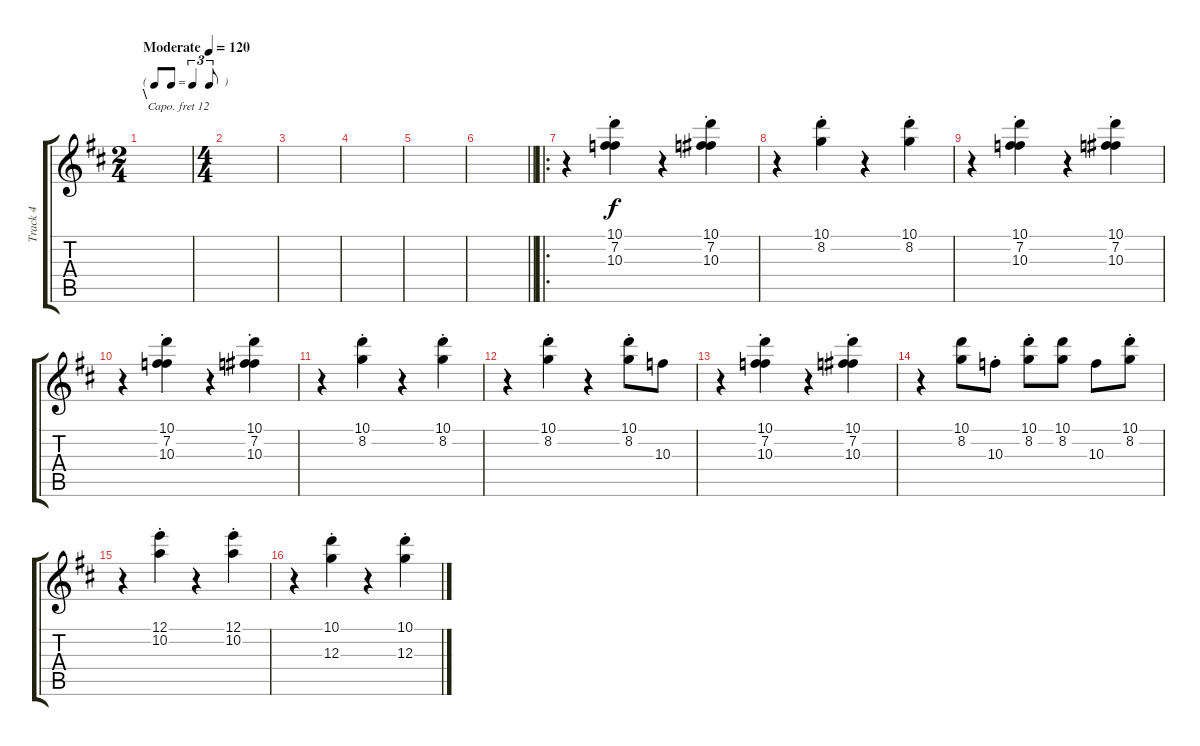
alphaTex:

\track ("Track 4" "Track 4") {instrument brightacousticpiano}
\staff {score tabs}
\capo 12
\tuning (E4 B3 G3 D3 A2 D2) {hide}
\ts (2 4)
\tf triplet8th
\section ("" "\\")
\tempo (120 "Moderate")
\clef g2
\ks d
|
\ts (4 4)
|
|
|
|
\barLineRight lightlight
|
\ro
r.4 (10.1{st} 7.2{st} 10.3{st}).4 r.4 (10.1{st} 7.2{st} 10.3{st}).4 |
r.4 (10.1{st} 8.2{st}).4 r.4 (10.1{st} 8.2{st}).4 |
r.4 (10.1{st} 7.2{st} 10.3{st}).4 r.4 (10.1{st} 7.2{st} 10.3{st}).4 |
r.4 (10.1{st} 7.2{st} 10.3{st}).4 r.4 (10.1{st} 7.2{st} 10.3{st}).4 |
r.4 (10.1{st} 8.2{st}).4 r.4 (10.1{st} 8.2{st}).4 |
r.4 (10.1{st} 8.2{st}).4 r.4 (10.1{st} 8.2{st}).8 10.3.8 |
r.4 (10.1{st} 7.2{st} 10.3{st}).4 r.4 (10.1{st} 7.2{st} 10.3{st}).4 |
r.4 (10.1 8.2).8 10.3{st}.8 (10.1{st} 8.2{st}).8 (10.1 8.2).8 10.3.8 (10.1{st} 8.2{st}).8 |
r.4 (12.1{st} 10.2{st}).4 r.4 (12.1{st} 10.2{st}).4 |
r.4 (10.1{st} 12.3{st}).4 r.4 (10.1{st} 12.3{st}).4
